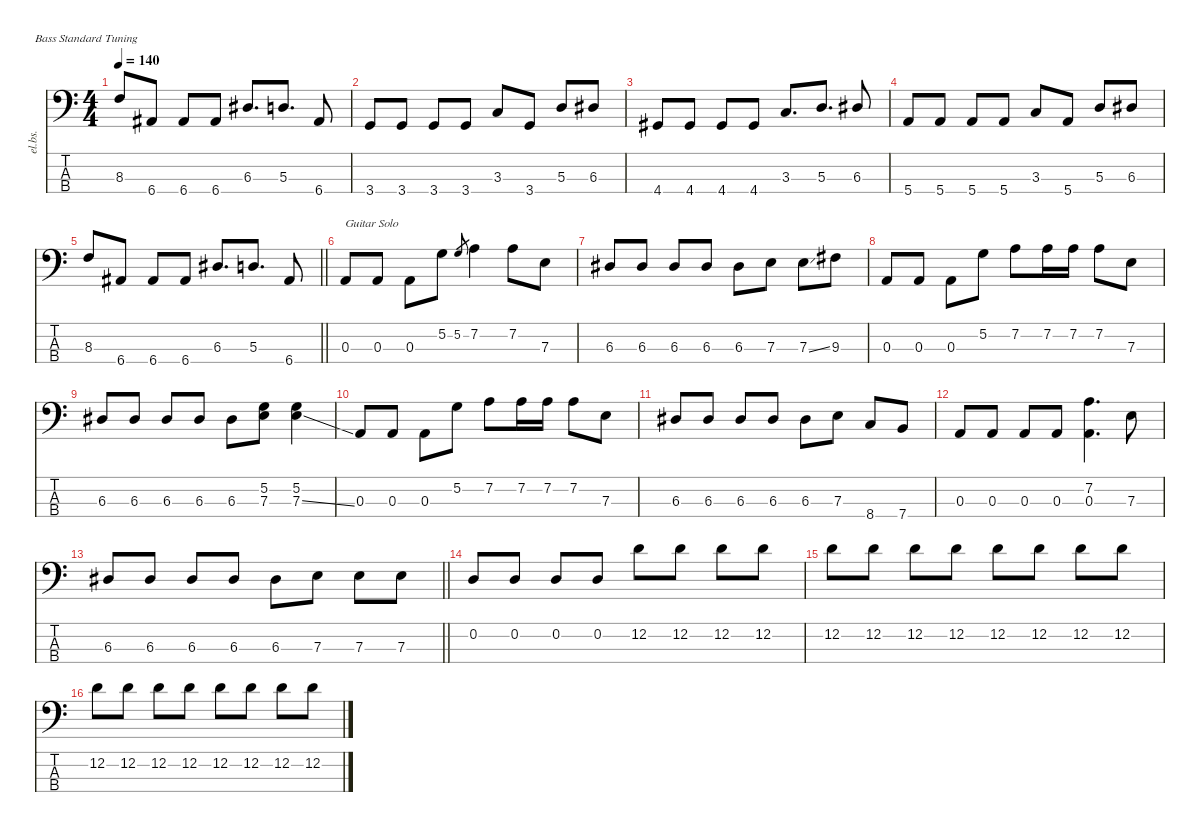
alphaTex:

\defaultSystemsLayout 4
\hideDynamics
\bracketExtendMode nobrackets
\otherSystemsTrackNameOrientation horizontal
\track ("Bassgtr." "el.bs.") {defaultSystemsLayout 8 instrument electricbasspick}
\staff {score tabs}
\tuning (G2 D2 A1 E1)
\ts (4 4)
\tempo 140
\clef f4
\ks c
8.3.8{dy f beam Up} 6.4{acc #}.8{beam Up} 6.4{acc #}.8{beam Up} 6.4{acc #}.8{beam Up} 6.3{acc #}.8{d beam Up} 5.3.8{d beam Up} 6.4{acc #}.8{beam Up} |
3.4.8{beam Up} 3.4.8{beam Up} 3.4.8{beam Up} 3.4.8{beam Up} 3.3.8{beam Up} 3.4.8{beam Up} 5.3.8{beam Up} 6.3{acc #}.8{beam Up} |
4.4{acc #}.8{beam Up} 4.4{acc #}.8{beam Up} 4.4{acc #}.8{beam Up} 4.4{acc #}.8{beam Up} 3.3.8{d beam Up} 5.3.8{d beam Up} 6.3{acc #}.8{beam Up} |
5.4.8{beam Up} 5.4.8{beam Up} 5.4.8{beam Up} 5.4.8{beam Up} 3.3.8{beam Up} 5.4.8{beam Up} 5.3.8{beam Up} 6.3{acc #}.8{beam Up} |
\barLineRight lightlight
8.3.8{beam Up} 6.4{acc #}.8{beam Up} 6.4{acc #}.8{beam Up} 6.4{acc #}.8{beam Up} 6.3{acc #}.8{d beam Up} 5.3.8{d beam Up} 6.4{acc #}.8{beam Up} |
0.3.8{txt "Guitar Solo" beam Up} 0.3.8{beam Up} 0.3.8{beam Down} 5.2.8{beam Down} 5.2.8{gr dy mf beam Up} 7.2.4{dy f beam Down} 7.2.8{beam Down} 7.3.8{beam Down} |
6.3{acc #}.8{beam Up} 6.3{acc #}.8{beam Up} 6.3{acc #}.8{beam Up} 6.3{acc #}.8{beam Up} 6.3{acc #}.8{beam Down} 7.3.8{beam Down} 7.3{ss}.8{beam Down} 9.3{acc #}.8{beam Down} |
0.3.8{beam Up} 0.3.8{beam Up} 0.3.8{beam Down} 5.2.8{beam Down} 7.2.8{beam Down} 7.2.16{beam Down} 7.2.16{beam Down} 7.2.8{beam Down} 7.3.8{beam Down} |
6.3{acc #}.8{beam Up} 6.3{acc #}.8{beam Up} 6.3{acc #}.8{beam Up} 6.3{acc #}.8{beam Up} 6.3{acc #}.8{beam Down} (5.2 7.3).8{beam Down} (5.2 7.3{ss}).4{beam Down} |
0.3.8{beam Up} 0.3.8{beam Up} 0.3.8{beam Down} 5.2.8{beam Down} 7.2.8{beam Down} 7.2.16{beam Down} 7.2.16{beam Down} 7.2.8{beam Down} 7.3.8{beam Down} |
6.3{acc #}.8{beam Up} 6.3{acc #}.8{beam Up} 6.3{acc #}.8{beam Up} 6.3{acc #}.8{beam Up} 6.3{acc #}.8{beam Down} 7.3.8{beam Down} 8.4.8{beam Up} 7.4.8{beam Up} |
0.3.8{beam Up} 0.3.8{beam Up} 0.3.8{beam Up} 0.3.8{beam Up} (7.2 0.3).4{d beam Down} 7.3.8{beam Down} |
\barLineRight lightlight
6.3{acc #}.8{beam Up} 6.3{acc #}.8{beam Up} 6.3{acc #}.8{beam Up} 6.3{acc #}.8{beam Up} 6.3{acc #}.8{beam Down} 7.3.8{beam Down} 7.3.8{beam Down} 7.3.8{beam Down} |
0.2.8{beam Up} 0.2.8{beam Up} 0.2.8{beam Up} 0.2.8{beam Up} 12.2.8{beam Down} 12.2.8{beam Down} 12.2.8{beam Down} 12.2.8{beam Down} |
12.2.8{beam Down} 12.2.8{beam Down} 12.2.8{beam Down} 12.2.8{beam Down} 12.2.8{beam Down} 12.2.8{beam Down} 12.2.8{beam Down} 12.2.8{beam Down} |
12.2.8{beam Down} 12.2.8{beam Down} 12.2.8{beam Down} 12.2.8{beam Down} 12.2.8{beam Down} 12.2.8{beam Down} 12.2.8{beam Down} 12.2.8{beam Down}
